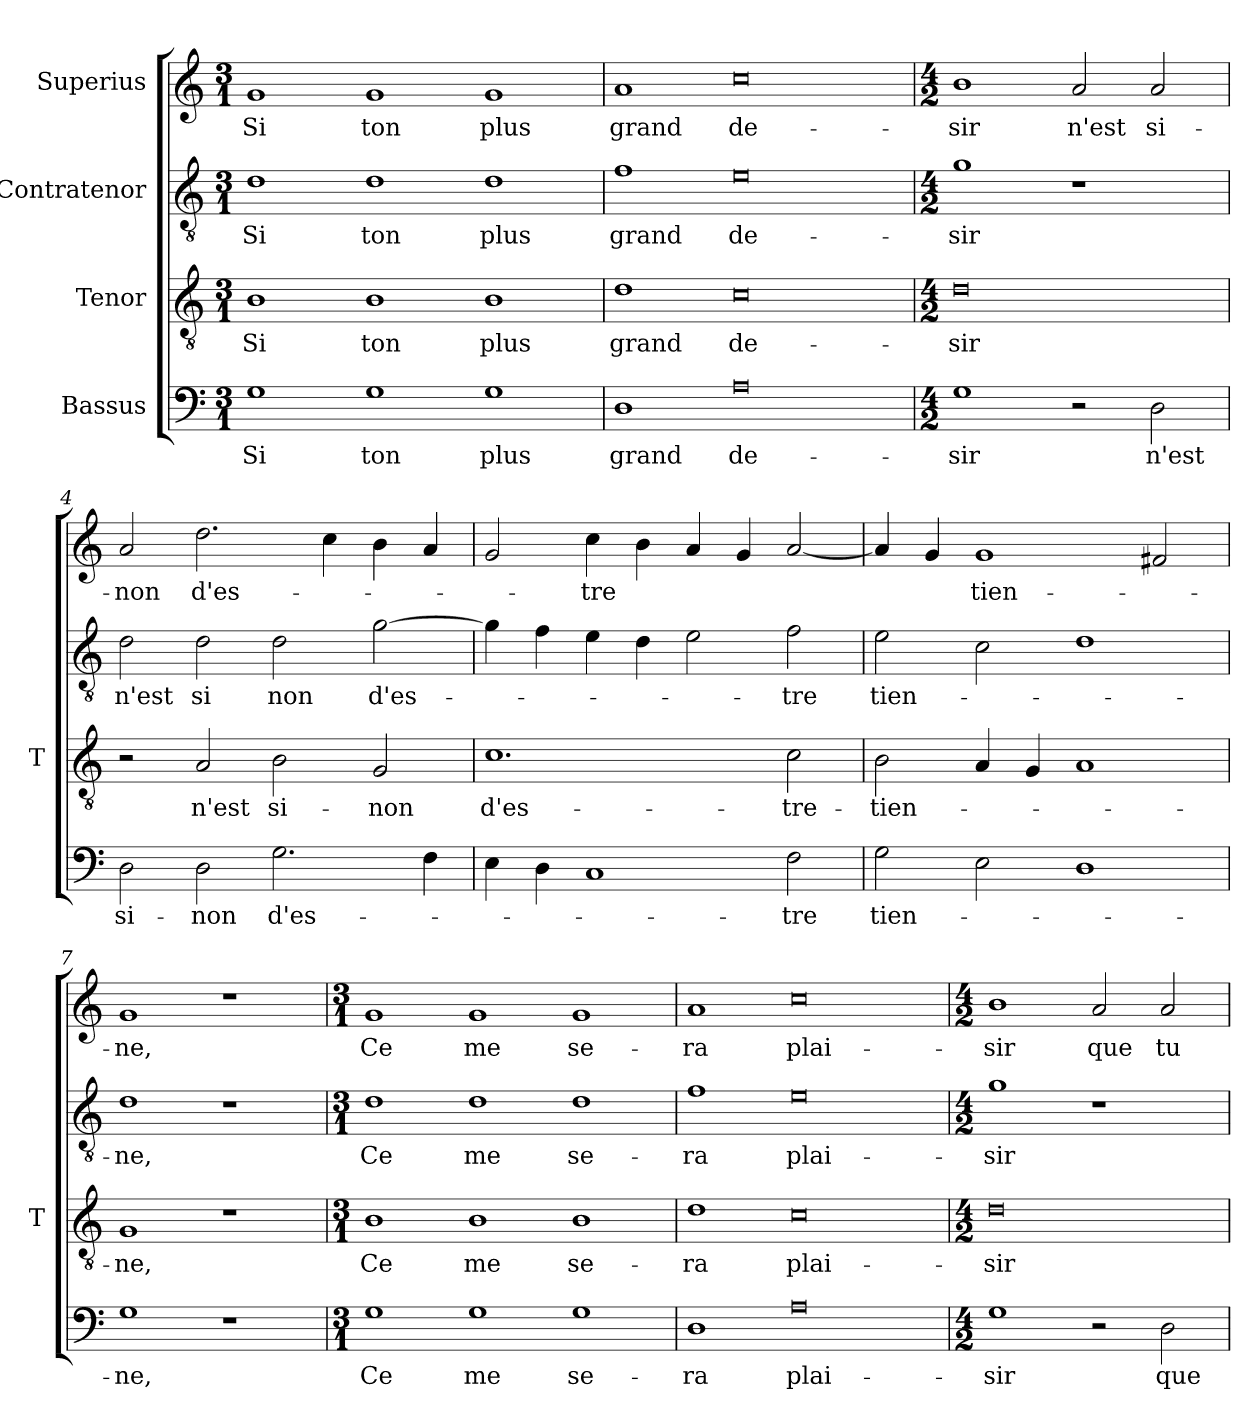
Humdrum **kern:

**kern	**text	**kern	**text	**kern	**text	**kern	**text
*part4	*part4	*part3	*part3	*part2	*part2	*part1	*part1
*staff4	*staff4	*staff3	*staff3	*staff2	*staff2	*staff1	*staff1
*I"Bassus	*	*I"Tenor	*	*I"Contratenor	*	*I"Superius	*
*	*	*I'T	*	*	*	*	*
*clefF4	*	*clefGv2	*	*clefGv2	*	*clefG2	*
*k[]	*	*k[]	*	*k[]	*	*k[]	*
*M3/1	*	*M3/1	*	*M3/1	*	*M3/1	*
=1	=1	=1	=1	=1	=1	=1	=1
1G	-Si	1B	-Si	1d	-Si	1g	-Si
1G	-ton	1B	-ton	1d	-ton	1g	-ton
1G	-plus	1B	-plus	1d	-plus	1g	-plus
=2	=2	=2	=2	=2	=2	=2	=2
1D	-grand	1d	-grand	1f	-grand	1a	-grand
0A	de-	0c	de-	0e	de-	0cc	de-
=3	=3	=3	=3	=3	=3	=3	=3
*M4/2	*	*M4/2	*	*M4/2	*	*M4/2	*
1G	-sir	0d	-sir	1g	-sir	1b	-sir
2r	.	.	.	1r	.	2a	-n'est
2D	-n'est	.	.	.	.	2a	si-
=4	=4	=4	=4	=4	=4	=4	=4
2D	si-	2r	.	2d	-n'est	2a	-non
2D	-non	2A	-n'est	2d	-si	2.dd	d'es-
2.G	d'es-	2B	si-	2d	-non	.	.
.	.	.	.	.	.	4cc	.
.	.	2G	-non	[2g	d'es-	4b	.
4F	.	.	.	.	.	4a	.
=5	=5	=5	=5	=5	=5	=5	=5
4E	.	1.c	d'es-	4g]	.	2g	.
4D	.	.	.	4f	.	.	.
1C	.	.	.	4e	.	4cc	-tre
.	.	.	.	4d	.	4b	.
.	.	.	.	2e	.	4a	.
.	.	.	.	.	.	4g	.
2F	-tre	2c	tre-	2f	-tre	[2a	.
=6	=6	=6	=6	=6	=6	=6	=6
2G	tien-	2B	tien-	2e	tien-	4a]	.
.	.	.	.	.	.	4g	.
2E	.	4A	.	2c	.	1g	tien-
.	.	4G	.	.	.	.	.
1D	.	1A	.	1d	.	.	.
.	.	.	.	.	.	2f#X	.
=7	=7	=7	=7	=7	=7	=7	=7
1G	-ne,	1G	-ne,	1d	-ne,	1g	-ne,
1r	.	1r	.	1r	.	1r	.
=8	=8	=8	=8	=8	=8	=8	=8
*M3/1	*	*M3/1	*	*M3/1	*	*M3/1	*
1G	-Ce	1B	-Ce	1d	-Ce	1g	-Ce
1G	-me	1B	-me	1d	-me	1g	-me
1G	se-	1B	se-	1d	se-	1g	se-
=9	=9	=9	=9	=9	=9	=9	=9
1D	-ra	1d	-ra	1f	-ra	1a	-ra
0A	plai-	0c	plai-	0e	plai-	0cc	plai-
=10	=10	=10	=10	=10	=10	=10	=10
*M4/2	*	*M4/2	*	*M4/2	*	*M4/2	*
1G	-sir	0d	-sir	1g	-sir	1b	-sir
2r	.	.	.	1r	.	2a	-que
2D	-que	.	.	.	.	2a	-tu
=	=	=	=	=	=	=	=
*-	*-	*-	*-	*-	*-	*-	*-
